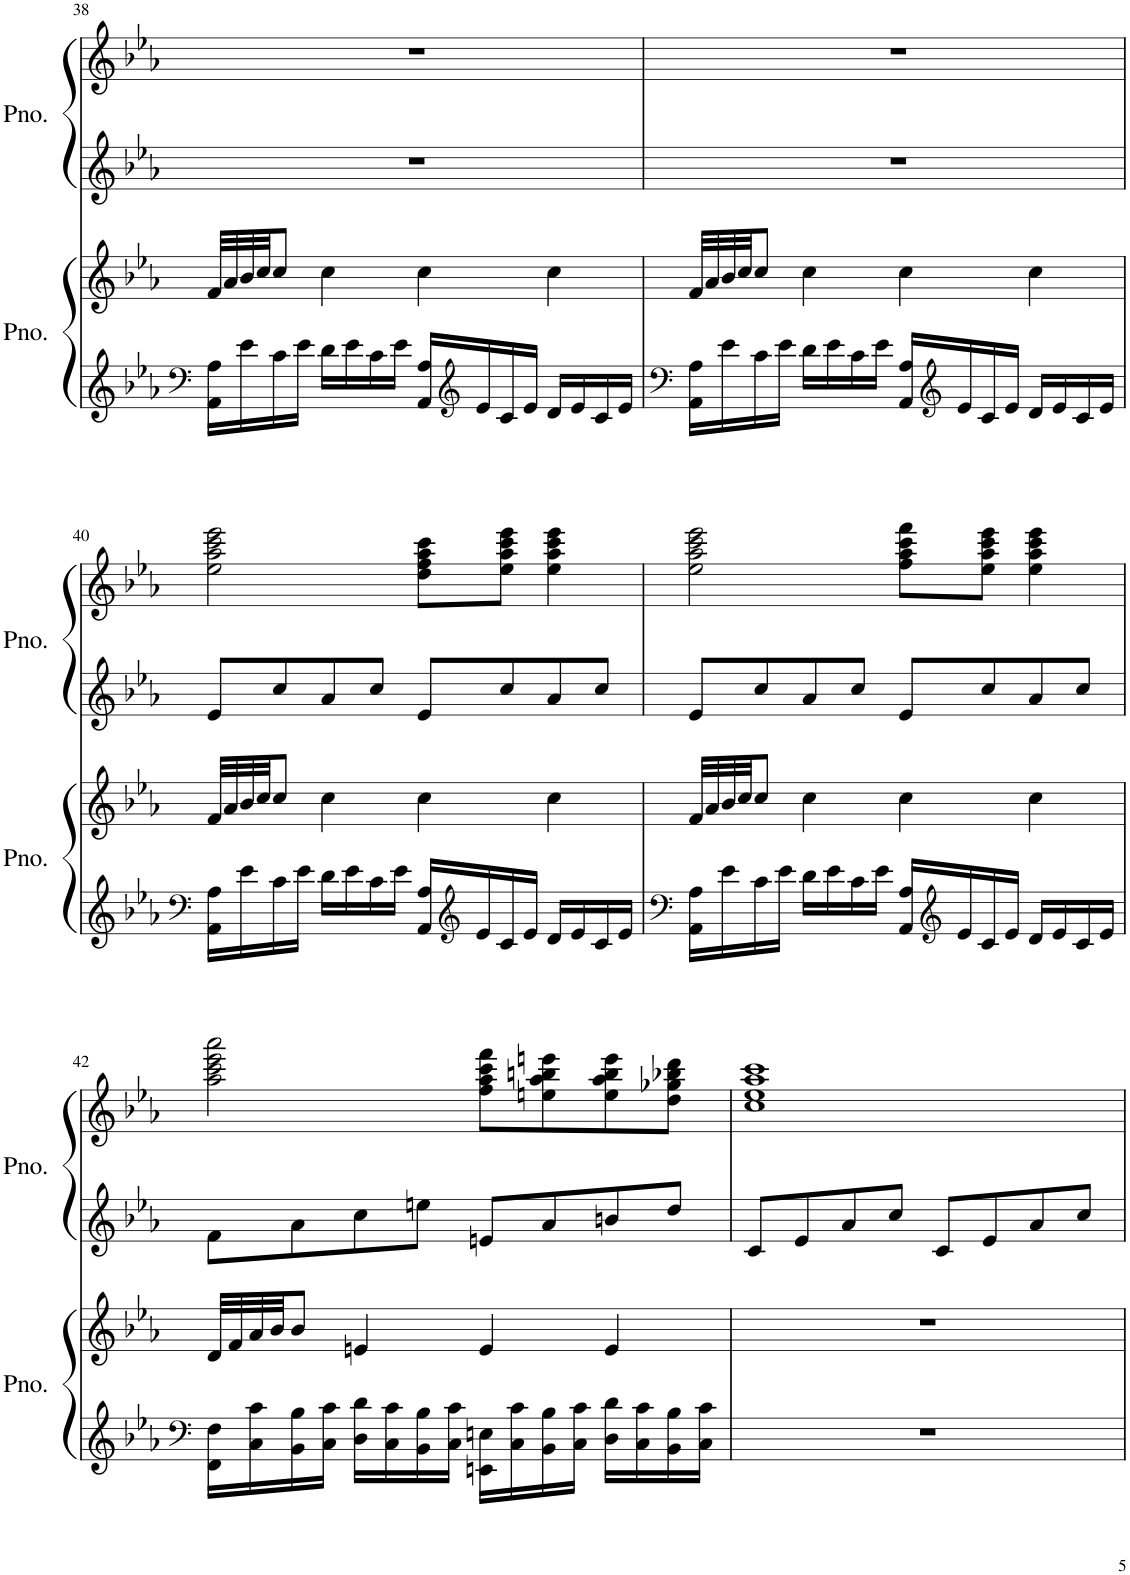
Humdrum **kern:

**kern	**kern	**kern	**kern
*part2	*part2	*part1	*part1
*staff4	*staff3	*staff2	*staff1
*I"Piano	*	*I"Piano	*
*I'Pno.	*	*I'Pno.	*
!!LO:PB:g=z
*clefF4	*clefG2	*clefG2	*clefG2
*k[b-e-a-]	*k[b-e-a-]	*k[b-e-a-]	*k[b-e-a-]
*M4/4	*M4/4	*M4/4	*M4/4
=38	=38	=38	=38
16AA-\ 16A-\LL	32f/LLL	1r	1r
.	32a-/	.	.
16e-\	32b-/	.	.
.	32cc/JJ	.	.
16c\	8cc/J	.	.
16e-\JJ	.	.	.
16d\LL	4cc\	.	.
16e-\	.	.	.
16c\	.	.	.
16e-\JJ	.	.	.
16AA-/ 16A-/LL	4cc\	.	.
*clefG2	*	*	*
16e-/	.	.	.
16c/	.	.	.
16e-/JJ	.	.	.
16d/LL	4cc\	.	.
16e-/	.	.	.
16c/	.	.	.
16e-/JJ	.	.	.
=39	=39	=39	=39
*clefF4	*	*	*
16AA-\ 16A-\LL	32f/LLL	1r	1r
.	32a-/	.	.
16e-\	32b-/	.	.
.	32cc/JJ	.	.
16c\	8cc/J	.	.
16e-\JJ	.	.	.
16d\LL	4cc\	.	.
16e-\	.	.	.
16c\	.	.	.
16e-\JJ	.	.	.
16AA-/ 16A-/LL	4cc\	.	.
*clefG2	*	*	*
16e-/	.	.	.
16c/	.	.	.
16e-/JJ	.	.	.
16d/LL	4cc\	.	.
16e-/	.	.	.
16c/	.	.	.
16e-/JJ	.	.	.
!!LO:LB:g=z
=40	=40	=40	=40
*clefF4	*	*	*
16AA-\ 16A-\LL	32f/LLL	8e-/L	2ee-\ 2aa-\ 2ccc\ 2eee-\
.	32a-/	.	.
16e-\	32b-/	.	.
.	32cc/JJ	.	.
16c\	8cc/J	8cc/	.
16e-\JJ	.	.	.
16d\LL	4cc\	8a-/	.
16e-\	.	.	.
16c\	.	8cc/J	.
16e-\JJ	.	.	.
16AA-/ 16A-/LL	4cc\	8e-/L	8dd\ 8ff\ 8aa-\ 8ccc\L
*clefG2	*	*	*
16e-/	.	.	.
16c/	.	8cc/	8ee-\ 8aa-\ 8ccc\ 8eee-\J
16e-/JJ	.	.	.
16d/LL	4cc\	8a-/	4ee-\ 4aa-\ 4ccc\ 4eee-\
16e-/	.	.	.
16c/	.	8cc/J	.
16e-/JJ	.	.	.
=41	=41	=41	=41
*clefF4	*	*	*
16AA-\ 16A-\LL	32f/LLL	8e-/L	2ee-\ 2aa-\ 2ccc\ 2eee-\
.	32a-/	.	.
16e-\	32b-/	.	.
.	32cc/JJ	.	.
16c\	8cc/J	8cc/	.
16e-\JJ	.	.	.
16d\LL	4cc\	8a-/	.
16e-\	.	.	.
16c\	.	8cc/J	.
16e-\JJ	.	.	.
16AA-/ 16A-/LL	4cc\	8e-/L	8ff\ 8aa-\ 8ccc\ 8fff\L
*clefG2	*	*	*
16e-/	.	.	.
16c/	.	8cc/	8ee-\ 8aa-\ 8ccc\ 8eee-\J
16e-/JJ	.	.	.
16d/LL	4cc\	8a-/	4ee-\ 4aa-\ 4ccc\ 4eee-\
16e-/	.	.	.
16c/	.	8cc/J	.
16e-/JJ	.	.	.
!!LO:LB:g=z
=42	=42	=42	=42
*clefF4	*	*	*
16FF\ 16F\LL	32d/LLL	8f\L	2aa-\ 2ccc\ 2eee-\ 2aaa-\
.	32f/	.	.
16C\ 16c\	32a-/	.	.
.	32b-/JJ	.	.
16BB-\ 16B-\	8b-/J	8a-\	.
16C\ 16c\JJ	.	.	.
16D\ 16d\LL	4en/	8cc\	.
16C\ 16c\	.	.	.
16BB-\ 16B-\	.	8een\J	.
16C\ 16c\JJ	.	.	.
16EEn\ 16En\LL	4e/	8en/L	8ff\ 8aa-\ 8ccc\ 8fff\L
16C\ 16c\	.	.	.
16BB-\ 16B-\	.	8a-/	8een\ 8aa-\ 8bbn\ 8eeen\
16C\ 16c\JJ	.	.	.
16D\ 16d\LL	4e/	8bn/	8ee\ 8aa-\ 8bb\ 8eee\
16C\ 16c\	.	.	.
16BB-\ 16B-\	.	8dd/J	8dd\ 8gg-X\ 8bb-X\ 8ddd\J
16C\ 16c\JJ	.	.	.
=43	=43	=43	=43
1r	1r	8c/L	1cc 1ee- 1aa- 1ccc
.	.	8e-/	.
.	.	8a-/	.
.	.	8cc/J	.
.	.	8c/L	.
.	.	8e-/	.
.	.	8a-/	.
.	.	8cc/J	.
=	=	=	=
*-	*-	*-	*-
